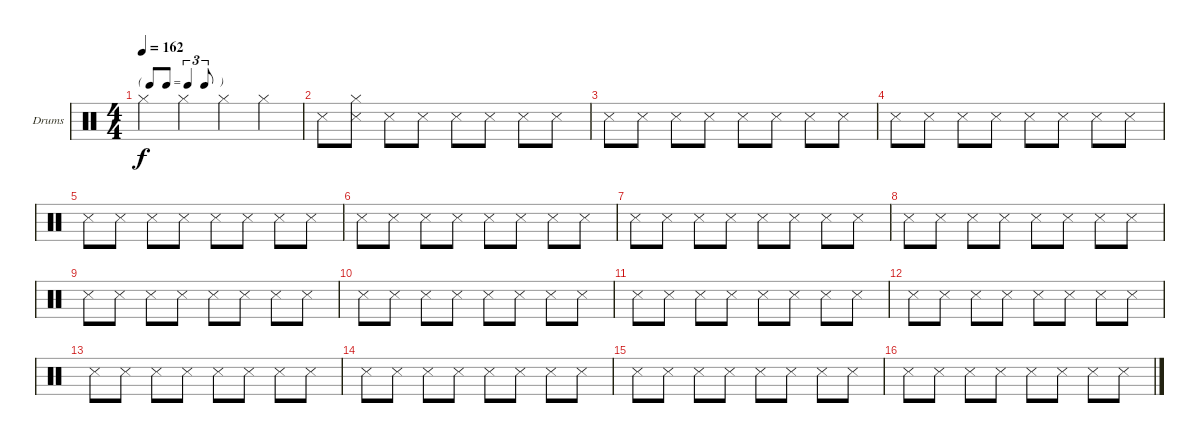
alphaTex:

\bracketExtendMode groupsimilarinstruments
\firstSystemTrackNameOrientation horizontal
\otherSystemsTrackNameOrientation horizontal
\track ("Drumkit" "Drums") {instrument percussion}
\staff {score}
\articulation defaults
\ts (4 4)
\beaming (8 2 2 2 2)
\tf triplet8th
\tempo 162
\clef neutral
\ks c "Hi-Hat (closed)".4{dy f} "Hi-Hat (closed)".4 "Hi-Hat (closed)".4 "Hi-Hat (closed)".4
|
"Snare (side stick) 3".8 ("Hi-Hat (closed)" "Snare (side stick) 3").8 "Snare (side stick) 3".8 "Snare (side stick) 3".8 "Snare (side stick) 3".8 "Snare (side stick) 3".8 "Snare (side stick) 3".8 "Snare (side stick) 3".8 |
"Snare (side stick) 3".8 "Snare (side stick) 3".8 "Snare (side stick) 3".8 "Snare (side stick) 3".8 "Snare (side stick) 3".8 "Snare (side stick) 3".8 "Snare (side stick) 3".8 "Snare (side stick) 3".8 |
"Snare (side stick) 3".8 "Snare (side stick) 3".8 "Snare (side stick) 3".8 "Snare (side stick) 3".8 "Snare (side stick) 3".8 "Snare (side stick) 3".8 "Snare (side stick) 3".8 "Snare (side stick) 3".8 |
"Snare (side stick) 3".8 "Snare (side stick) 3".8 "Snare (side stick) 3".8 "Snare (side stick) 3".8 "Snare (side stick) 3".8 "Snare (side stick) 3".8 "Snare (side stick) 3".8 "Snare (side stick) 3".8 |
"Snare (side stick) 3".8 "Snare (side stick) 3".8 "Snare (side stick) 3".8 "Snare (side stick) 3".8 "Snare (side stick) 3".8 "Snare (side stick) 3".8 "Snare (side stick) 3".8 "Snare (side stick) 3".8 |
"Snare (side stick) 3".8 "Snare (side stick) 3".8 "Snare (side stick) 3".8 "Snare (side stick) 3".8 "Snare (side stick) 3".8 "Snare (side stick) 3".8 "Snare (side stick) 3".8 "Snare (side stick) 3".8 |
"Snare (side stick) 3".8 "Snare (side stick) 3".8 "Snare (side stick) 3".8 "Snare (side stick) 3".8 "Snare (side stick) 3".8 "Snare (side stick) 3".8 "Snare (side stick) 3".8 "Snare (side stick) 3".8 |
"Snare (side stick) 3".8 "Snare (side stick) 3".8 "Snare (side stick) 3".8 "Snare (side stick) 3".8 "Snare (side stick) 3".8 "Snare (side stick) 3".8 "Snare (side stick) 3".8 "Snare (side stick) 3".8 |
"Snare (side stick) 3".8 "Snare (side stick) 3".8 "Snare (side stick) 3".8 "Snare (side stick) 3".8 "Snare (side stick) 3".8 "Snare (side stick) 3".8 "Snare (side stick) 3".8 "Snare (side stick) 3".8 |
"Snare (side stick) 3".8 "Snare (side stick) 3".8 "Snare (side stick) 3".8 "Snare (side stick) 3".8 "Snare (side stick) 3".8 "Snare (side stick) 3".8 "Snare (side stick) 3".8 "Snare (side stick) 3".8 |
"Snare (side stick) 3".8 "Snare (side stick) 3".8 "Snare (side stick) 3".8 "Snare (side stick) 3".8 "Snare (side stick) 3".8 "Snare (side stick) 3".8 "Snare (side stick) 3".8 "Snare (side stick) 3".8 |
"Snare (side stick) 3".8 "Snare (side stick) 3".8 "Snare (side stick) 3".8 "Snare (side stick) 3".8 "Snare (side stick) 3".8 "Snare (side stick) 3".8 "Snare (side stick) 3".8 "Snare (side stick) 3".8 |
"Snare (side stick) 3".8 "Snare (side stick) 3".8 "Snare (side stick) 3".8 "Snare (side stick) 3".8 "Snare (side stick) 3".8 "Snare (side stick) 3".8 "Snare (side stick) 3".8 "Snare (side stick) 3".8 |
"Snare (side stick) 3".8 "Snare (side stick) 3".8 "Snare (side stick) 3".8 "Snare (side stick) 3".8 "Snare (side stick) 3".8 "Snare (side stick) 3".8 "Snare (side stick) 3".8 "Snare (side stick) 3".8 |
"Snare (side stick) 3".8 "Snare (side stick) 3".8 "Snare (side stick) 3".8 "Snare (side stick) 3".8 "Snare (side stick) 3".8 "Snare (side stick) 3".8 "Snare (side stick) 3".8 "Snare (side stick) 3".8
